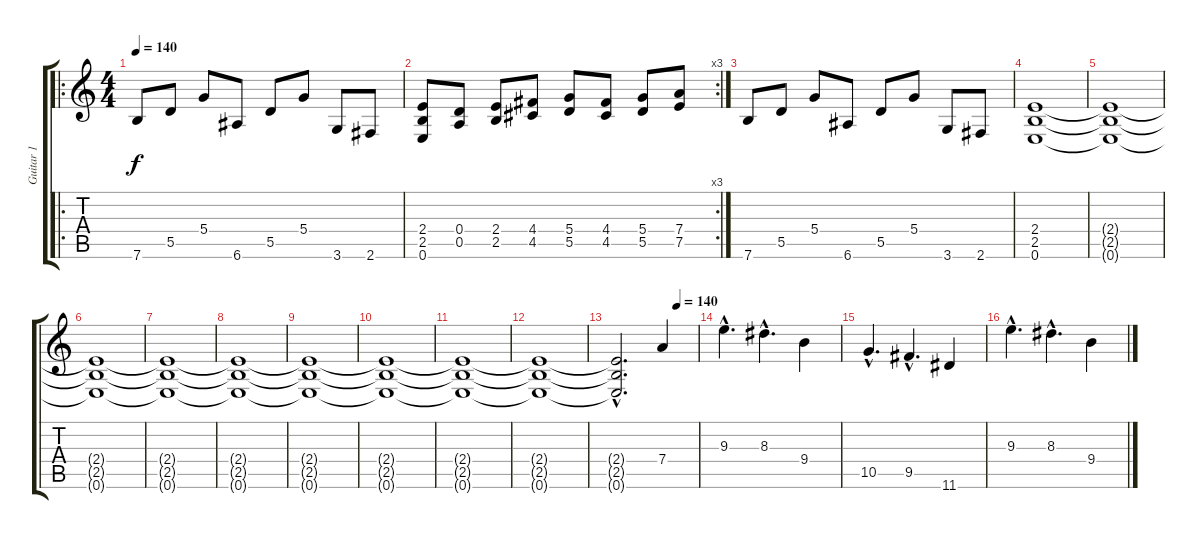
\track ("Guitar 1" "Guitar 1") {instrument distortionguitar}
\staff {score tabs}
\tuning (E4 B3 G3 D3 A2 E2) {hide}
\ro
\ts (4 4)
\tempo 140
\clef g2
\ks c
7.6.8{dy f} 5.5.8 5.4.8 6.6.8 5.5.8 5.4.8 3.6.8 2.6.8 |
\rc 3
(2.4 2.5 0.6).8 (0.4 0.5).8 (2.4 2.5).8 (4.4 4.5).8 (5.4 5.5).8 (4.4 4.5).8 (5.4 5.5).8 (7.4 7.5).8 |
7.6.8 5.5.8 5.4.8 6.6.8 5.5.8 5.4.8 3.6.8 2.6.8 |
(2.4 2.5 0.6).1 |
(2.4{t} 2.5{t} 0.6{t}).1 |
(2.4{t} 2.5{t} 0.6{t}).1 |
(2.4{t} 2.5{t} 0.6{t}).1 |
(2.4{t} 2.5{t} 0.6{t}).1 |
(2.4{t} 2.5{t} 0.6{t}).1 |
(2.4{t} 2.5{t} 0.6{t}).1 |
(2.4{t} 2.5{t} 0.6{t}).1 |
(2.4{t} 2.5{t} 0.6{t}).1 |
\tempo (140 0.75)
(2.4{hac t} 2.5{hac t} 0.6{hac t}).2{d} 7.4.4 |
9.3{hac}.4{d} 8.3{hac}.4{d} 9.4.4 |
10.5{hac}.4{d} 9.5{hac}.4{d} 11.6.4 |
9.3{hac}.4{d} 8.3{hac}.4{d} 9.4.4
